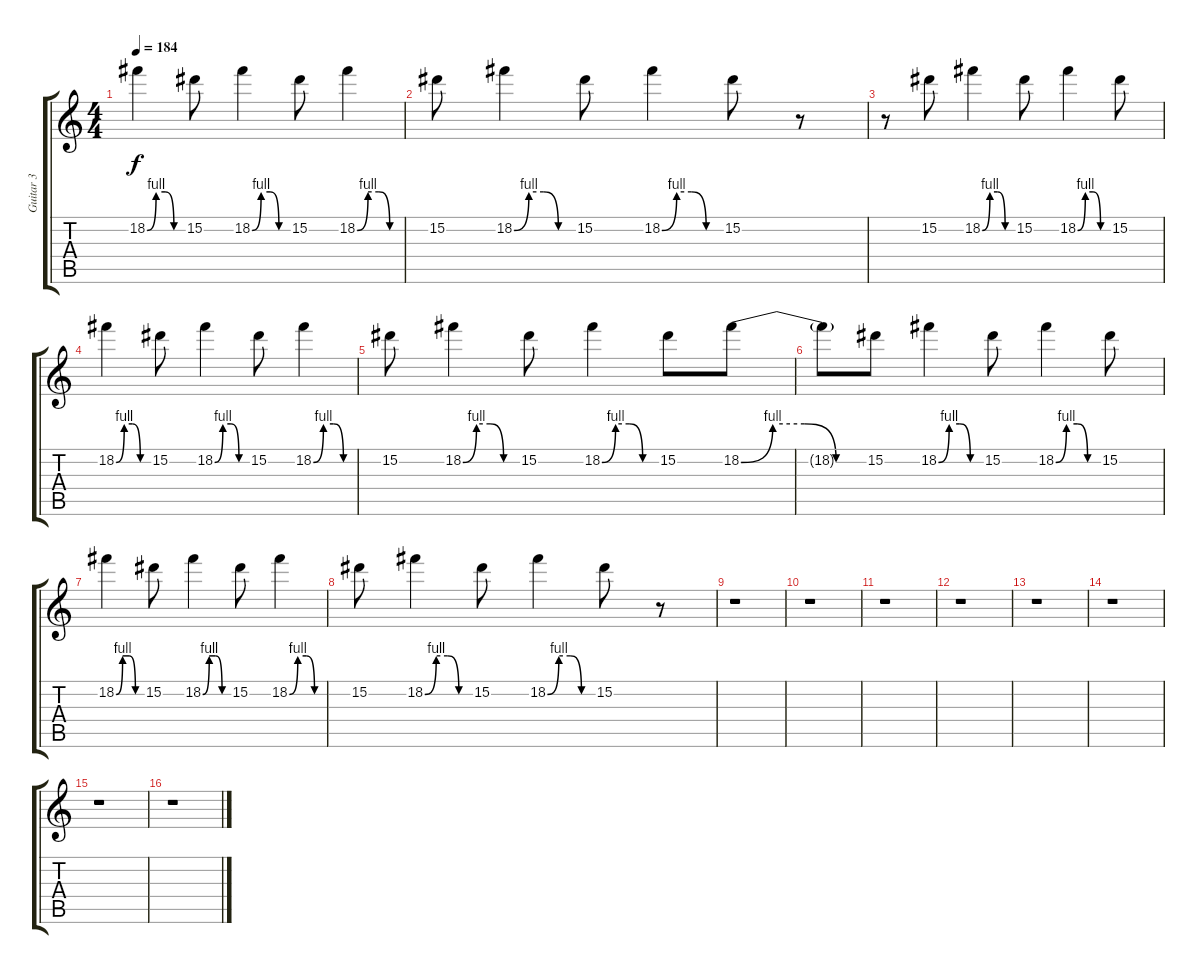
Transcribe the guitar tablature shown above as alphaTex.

\track ("Guitar 3" "Guitar 3") {instrument overdrivenguitar}
\staff {score tabs}
\tuning (F4 C4 Ab3 Eb3 Bb2 F2) {hide}
\ts (4 4)
\tempo 184
\clef g2
\ks c
18.2{be (custom 0 0 15 4 30 4 45 0 60 0)}.4{dy f} 15.2.8 18.2{be (custom 0 0 15 4 30 4 45 0 60 0)}.4 15.2.8 18.2{be (custom 0 0 15 4 30 4 45 0 60 0)}.4 |
15.2.8 18.2{be (custom 0 0 15 4 30 4 45 0 60 0)}.4 15.2.8 18.2{be (custom 0 0 15 4 30 4 45 0 60 0)}.4 15.2.8 r.8 |
r.8 15.2.8 18.2{be (custom 0 0 15 4 30 4 45 0 60 0)}.4 15.2.8 18.2{be (custom 0 0 15 4 30 4 45 0 60 0)}.4 15.2.8 |
18.2{be (custom 0 0 15 4 30 4 45 0 60 0)}.4 15.2.8 18.2{be (custom 0 0 15 4 30 4 45 0 60 0)}.4 15.2.8 18.2{be (custom 0 0 15 4 30 4 45 0 60 0)}.4 |
15.2.8 18.2{be (custom 0 0 15 4 30 4 45 0 60 0)}.4 15.2.8 18.2{be (custom 0 0 15 4 30 4 45 0 60 0)}.4 15.2.8 18.2{be (custom 0 0 15 4 30 4 45 0 60 0)}.8 |
18.2{t}.8 15.2.8 18.2{be (custom 0 0 15 4 30 4 45 0 60 0)}.4 15.2.8 18.2{be (custom 0 0 15 4 30 4 45 0 60 0)}.4 15.2.8 |
18.2{be (custom 0 0 15 4 30 4 45 0 60 0)}.4 15.2.8 18.2{be (custom 0 0 15 4 30 4 45 0 60 0)}.4 15.2.8 18.2{be (custom 0 0 15 4 30 4 45 0 60 0)}.4 |
15.2.8 18.2{be (custom 0 0 15 4 30 4 45 0 60 0)}.4 15.2.8 18.2{be (custom 0 0 15 4 30 4 45 0 60 0)}.4 15.2.8 r.8 |
r.1 |
r.1 |
r.1 |
r.1 |
r.1 |
r.1 |
r.1 |
r.1
